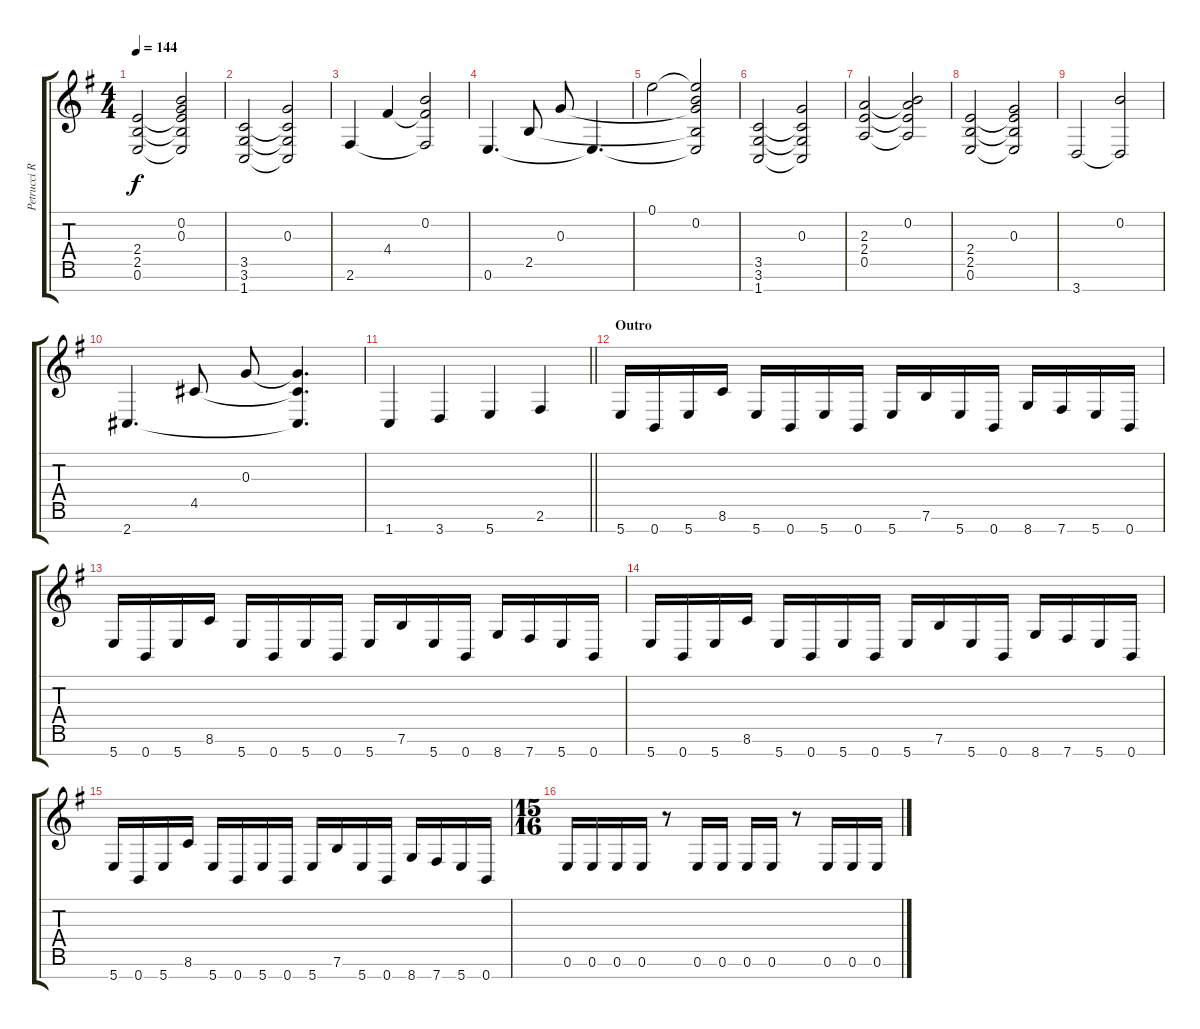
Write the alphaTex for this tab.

\track ("Petrucci Rhythm" "Petrucci R") {instrument distortionguitar}
\staff {score tabs}
\tuning (E4 B3 G3 D3 A2 E2 B1) {hide}
\ts (4 4)
\tempo 144
\clef g2
\ks eminor
(2.4{t} 2.5{t} 0.6).2{dy f} (0.2 0.3{t} 2.4{t} 2.5{t} 0.6{t}).2 |
(3.5 3.6 1.7).2 (0.3 3.5{t} 3.6{t} 1.7{t}).2 |
2.6.4 4.4.4 (0.2 4.4{t} 2.6{t}).2 |
0.6.4{d} 2.5.8 0.3.8 0.6{t}.4{d} |
0.1.2 (0.1{t} 0.2 0.3{t} 2.5{t} 0.6{t}).2 |
(3.5 3.6 1.7).2 (0.3 3.5{t} 3.6{t} 1.7{t}).2 |
(2.3 2.4 0.5).2 (0.2 2.3{t} 2.4{t} 0.5{t}).2 |
(2.4 2.5 0.6).2 (0.3 2.4{t} 2.5{t} 0.6{t}).2 |
3.7.2 (0.2 3.7{t}).2 |
2.7.4{d} 4.5.8 0.3.8 (0.3{t} 4.5{t} 2.7{t}).4{d} |
\barLineRight lightlight
1.7.4 3.7.4 5.7.4 2.6.4 |
\section ("" "Outro")
5.7.16 0.7.16 5.7.16 8.6.16 5.7.16 0.7.16 5.7.16 0.7.16 5.7.16 7.6.16 5.7.16 0.7.16 8.7.16 7.7.16 5.7.16 0.7.16 |
5.7.16 0.7.16 5.7.16 8.6.16 5.7.16 0.7.16 5.7.16 0.7.16 5.7.16 7.6.16 5.7.16 0.7.16 8.7.16 7.7.16 5.7.16 0.7.16 |
5.7.16 0.7.16 5.7.16 8.6.16 5.7.16 0.7.16 5.7.16 0.7.16 5.7.16 7.6.16 5.7.16 0.7.16 8.7.16 7.7.16 5.7.16 0.7.16 |
5.7.16 0.7.16 5.7.16 8.6.16 5.7.16 0.7.16 5.7.16 0.7.16 5.7.16 7.6.16 5.7.16 0.7.16 8.7.16 7.7.16 5.7.16 0.7.16 |
\ts (15 16)
0.6.16 0.6.16 0.6.16 0.6.16 r.8 0.6.16 0.6.16 0.6.16 0.6.16 r.8 0.6.16 0.6.16 0.6.16
